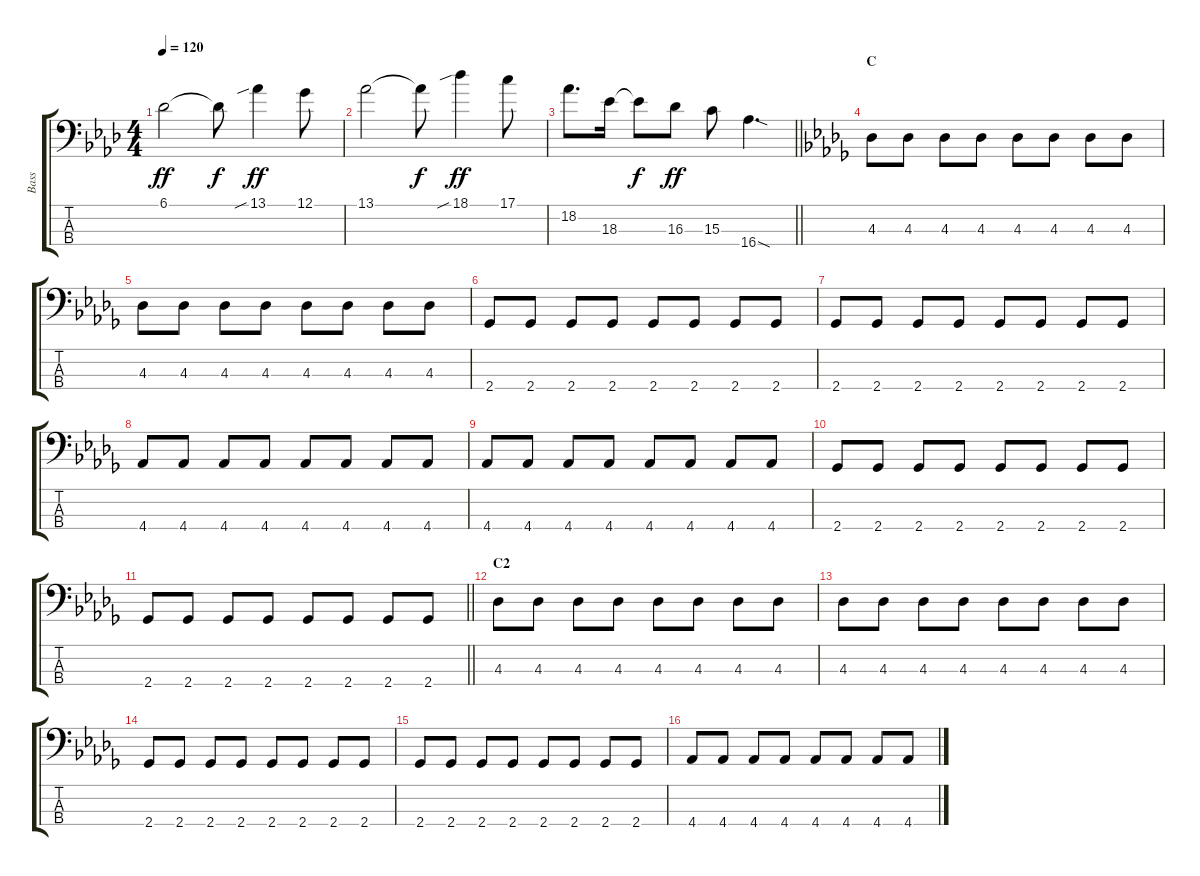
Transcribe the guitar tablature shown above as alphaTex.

\track ("Bass" "Bass") {instrument electricbasspick}
\staff {score tabs}
\tuning (G2 D2 A1 E1) {hide}
\ts (4 4)
\tempo 120
\clef f4
\ks ab
6.1.2{dy ff} 6.1{t}.8{dy f} 13.1{sib}.4{dy ff} 12.1.8 |
13.1.2 13.1{t}.8{dy f} 18.1{sib}.4{dy ff} 17.1.8 |
\barLineRight lightlight
18.2.8{d} 18.3.16 18.3{t}.8{dy f} 16.3.8{dy ff} 15.3.8 16.4{sod}.4{d} |
\section ("" "C")
\ks db
4.3.8 4.3.8 4.3.8 4.3.8 4.3.8 4.3.8 4.3.8 4.3.8 |
4.3.8 4.3.8 4.3.8 4.3.8 4.3.8 4.3.8 4.3.8 4.3.8 |
2.4.8 2.4.8 2.4.8 2.4.8 2.4.8 2.4.8 2.4.8 2.4.8 |
2.4.8 2.4.8 2.4.8 2.4.8 2.4.8 2.4.8 2.4.8 2.4.8 |
4.4.8 4.4.8 4.4.8 4.4.8 4.4.8 4.4.8 4.4.8 4.4.8 |
4.4.8 4.4.8 4.4.8 4.4.8 4.4.8 4.4.8 4.4.8 4.4.8 |
2.4.8 2.4.8 2.4.8 2.4.8 2.4.8 2.4.8 2.4.8 2.4.8 |
\barLineRight lightlight
2.4.8 2.4.8 2.4.8 2.4.8 2.4.8 2.4.8 2.4.8 2.4.8 |
\section ("" "C2")
4.3.8 4.3.8 4.3.8 4.3.8 4.3.8 4.3.8 4.3.8 4.3.8 |
4.3.8 4.3.8 4.3.8 4.3.8 4.3.8 4.3.8 4.3.8 4.3.8 |
2.4.8 2.4.8 2.4.8 2.4.8 2.4.8 2.4.8 2.4.8 2.4.8 |
2.4.8 2.4.8 2.4.8 2.4.8 2.4.8 2.4.8 2.4.8 2.4.8 |
4.4.8 4.4.8 4.4.8 4.4.8 4.4.8 4.4.8 4.4.8 4.4.8
